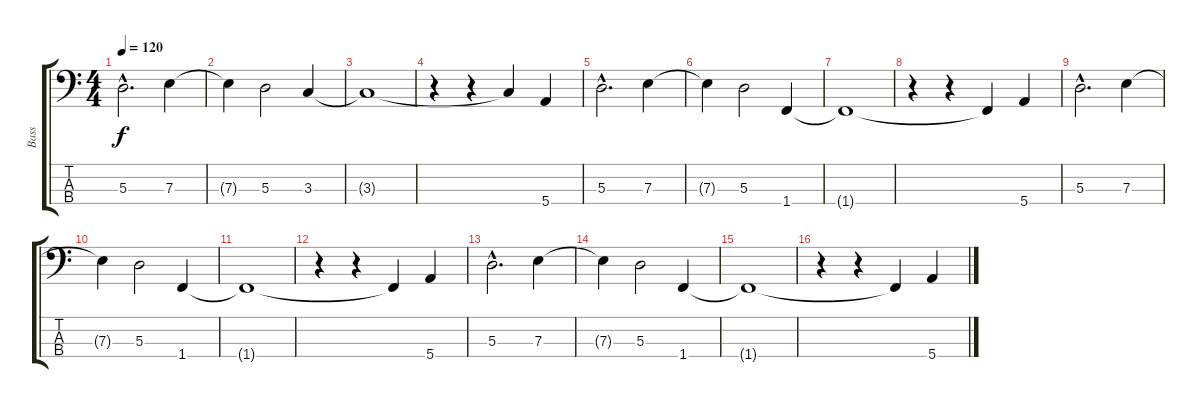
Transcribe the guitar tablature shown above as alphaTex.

\track ("Bass" "Bass") {instrument electricbassfinger}
\staff {score tabs}
\tuning (G2 D2 A1 E1) {hide}
\ts (4 4)
\tempo 120
\clef f4
\ks c
5.3{hac}.2{d dy f} 7.3.4 |
7.3{t}.4 5.3.2 3.3.4 |
3.3{t}.1 |
r.4 r.4 3.3{t}.4 5.4.4 |
5.3{hac}.2{d} 7.3.4 |
7.3{t}.4 5.3.2 1.4.4 |
1.4{t}.1 |
r.4 r.4 1.4{t}.4 5.4.4 |
5.3{hac}.2{d} 7.3.4 |
7.3{t}.4 5.3.2 1.4.4 |
1.4{t}.1 |
r.4 r.4 1.4{t}.4 5.4.4 |
5.3{hac}.2{d} 7.3.4 |
7.3{t}.4 5.3.2 1.4.4 |
1.4{t}.1 |
r.4 r.4 1.4{t}.4 5.4.4
